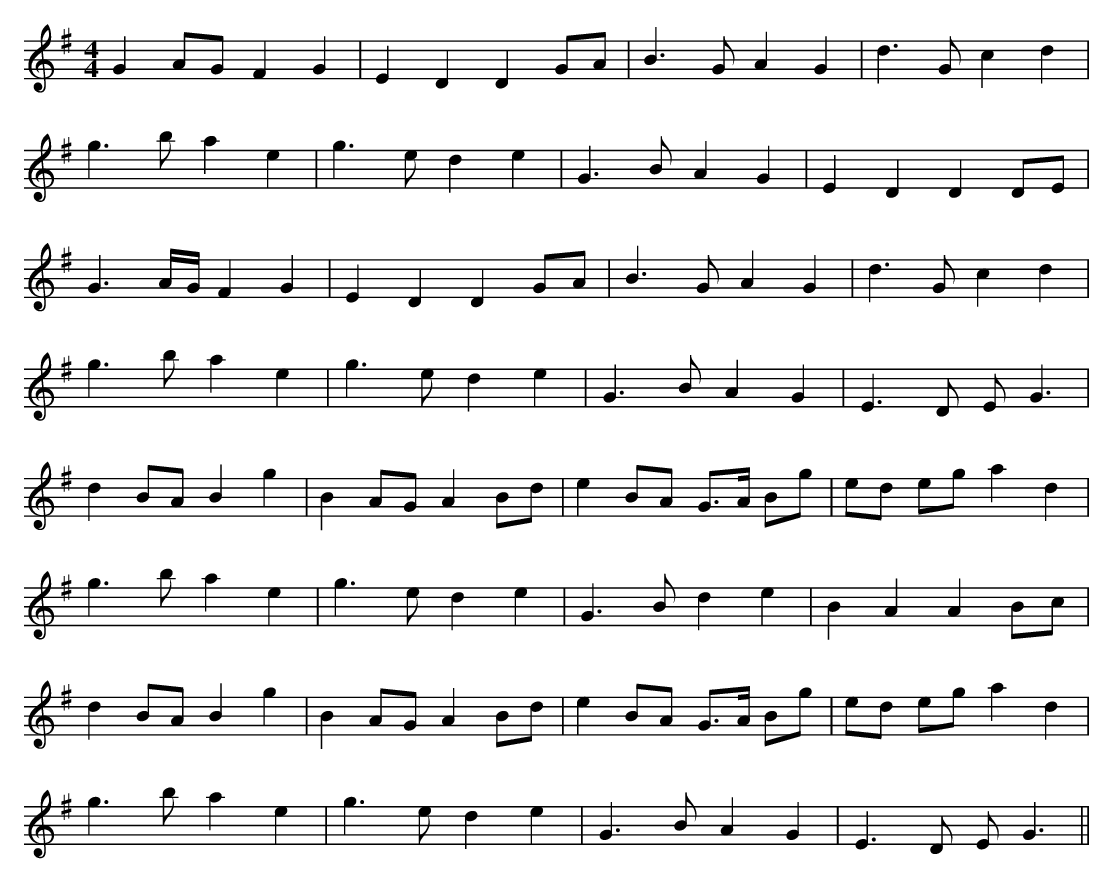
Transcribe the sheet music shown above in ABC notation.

X:1
M:4/4
K:G
G2 AG F2 G2|E2 D2 D2 GA|B3 G A2 G2|d3 G c2 d2|
g3 b a2 e2|g3 e d2 e2|G3 B A2 G2|E2 D2 D2 DE|
G3 A/G/ F2 G2|E2 D2 D2 GA|B3 G A2 G2|d3 G c2 d2|
g3 b a2 e2|g3 e d2 e2|G3 B A2 G2|E3 D E G3|
d2 BA B2 g2|B2 AG A2 Bd|e2 BA G>A Bg|ed eg a2 d2|
g3 b a2 e2|g3 e d2 e2|G3 B d2 e2|B2 A2 A2 Bc|
d2 BA B2 g2|B2 AG A2 Bd|e2 BA G>A Bg|ed eg a2 d2|
g3 b a2 e2|g3 e d2 e2|G3 B A2 G2|E3 D E G3||
